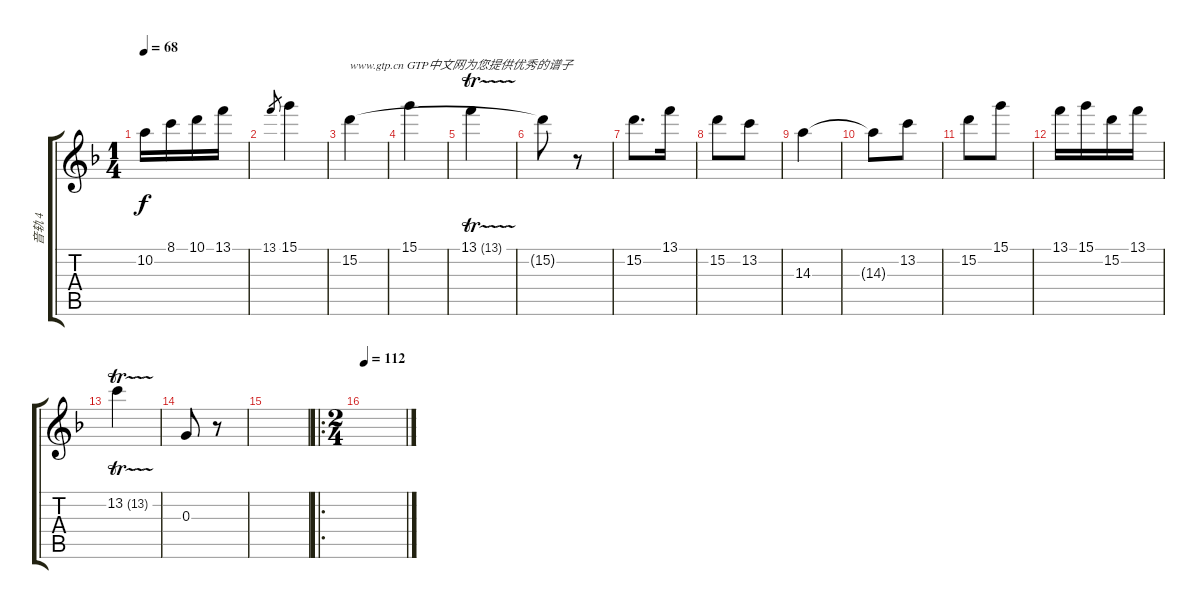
\track ("音轨 4" "音轨 4") {instrument acousticguitarsteel}
\staff {score tabs}
\tuning (E4 B3 G3 D3 A2 E2) {hide}
\ts (1 4)
\tempo 68
\clef g2
\ks f
10.2.16{dy f} 8.1.16 10.1.16 13.1.16 |
13.1.8{gr} 15.1.4 |
15.2.4{txt "www.gtp.cn GTP中文网为您提供优秀的谱子"} |
15.1.4 |
13.1{tr (13 16)}.4 |
15.2{t}.8 r.8 |
15.2.8{d} 13.1.16 |
15.2.8 13.2.8 |
14.3.4 |
14.3{t}.8 13.2.8 |
15.2.8 15.1.8 |
13.1.16 15.1.16 15.2.16 13.1.16 |
13.2{tr (13 16)}.4 |
0.3.8 r.8 |
|
\ro
\ts (2 4)
\tempo 112
